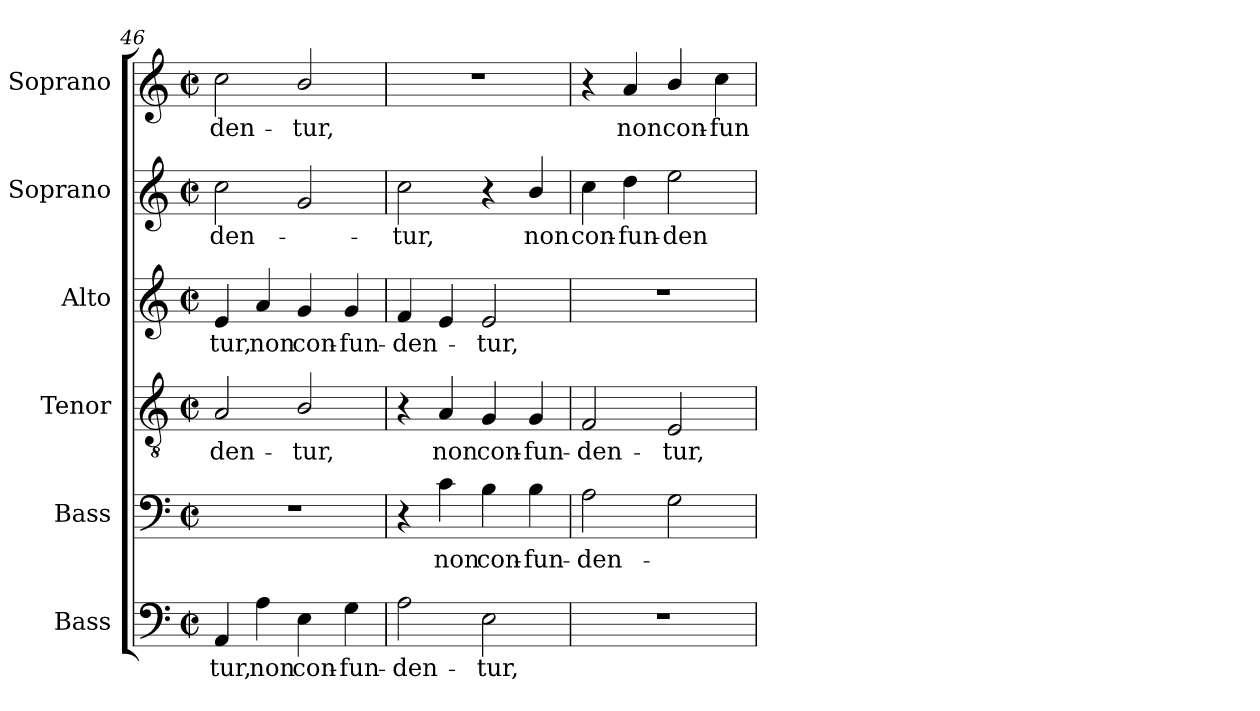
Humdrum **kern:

**kern	**text	**kern	**text	**kern	**text	**kern	**text	**kern	**text	**kern	**text
*part6	*part6	*part5	*part5	*part4	*part4	*part3	*part3	*part2	*part2	*part1	*part1
*staff6	*staff6	*staff5	*staff5	*staff4	*staff4	*staff3	*staff3	*staff2	*staff2	*staff1	*staff1
*I"Bass	*	*I"Bass	*	*I"Tenor	*	*I"Alto	*	*I"Soprano	*	*I"Soprano	*
*	*	*	*	*I'Tenor	*	*I'Alto	*	*	*	*	*
*clefF4	*	*clefF4	*	*clefGv2	*	*clefG2	*	*clefG2	*	*clefG2	*
*	*	*	*	*ITrd7c12	*	*	*	*	*	*	*
*k[]	*	*k[]	*	*k[]	*	*k[]	*	*k[]	*	*k[]	*
*C:	*	*C:	*	*C:	*	*C:	*	*C:	*	*C:	*
*M2/2	*	*M2/2	*	*M2/2	*	*M2/2	*	*M2/2	*	*M2/2	*
*met(c|)	*	*met(c|)	*	*met(c|)	*	*met(c|)	*	*met(c|)	*	*met(c|)	*
=46	=46	=46	=46	=46	=46	=46	=46	=46	=46	=46	=46
!	!LO:LY:b:color=#000000	!	!	!	!	!	!	!	!	!	!
!	!	!	!	!	!LO:LY:b:color=#000000	!	!	!	!	!	!
!	!	!	!	!	!	!	!LO:LY:b:color=#000000	!	!	!	!
!	!	!	!	!	!	!	!	!	!LO:LY:b:color=#000000	!	!
!	!	!	!	!	!	!	!	!	!	!	!LO:LY:b:color=#000000
4AAi/	-tur,	1r	.	2AAi/	-den-	4ei/	-tur,	2cci\	-den-	2cci\	-den-
!	!LO:LY:b:color=#000000	!	!	!	!	!	!	!	!	!	!
!	!	!	!	!	!	!	!LO:LY:b:color=#000000	!	!	!	!
4Ai\	non	.	.	.	.	4ai/	non	.	.	.	.
!	!LO:LY:b:color=#000000	!	!	!	!	!	!	!	!	!	!
!	!	!	!	!	!LO:LY:b:color=#000000	!	!	!	!	!	!
!	!	!	!	!	!	!	!LO:LY:b:color=#000000	!	!	!	!
!	!	!	!	!	!	!	!	!	!	!	!LO:LY:b:color=#000000
4Ei\	con-	.	.	2BBi/	-tur,	4gi/	con-	2gi/	.	2bi/	-tur,
!	!LO:LY:b:color=#000000	!	!	!	!	!	!	!	!	!	!
!	!	!	!	!	!	!	!LO:LY:b:color=#000000	!	!	!	!
4Gi\	-fun-	.	.	.	.	4gi/	-fun-	.	.	.	.
=47	=47	=47	=47	=47	=47	=47	=47	=47	=47	=47	=47
!	!LO:LY:b:color=#000000	!	!	!	!	!	!	!	!	!	!
!	!	!	!	!	!	!	!LO:LY:b:color=#000000	!	!	!	!
!	!	!	!	!	!	!	!	!	!LO:LY:b:color=#000000	!	!
2Ai\	-den-	4r	.	4r	.	4fi/	-den-	2cci\	-tur,	1r	.
!	!	!	!LO:LY:b:color=#000000	!	!	!	!	!	!	!	!
!	!	!	!	!	!LO:LY:b:color=#000000	!	!	!	!	!	!
.	.	4ci\	non	4AAi/	non	4ei/	.	.	.	.	.
!	!LO:LY:b:color=#000000	!	!	!	!	!	!	!	!	!	!
!	!	!	!LO:LY:b:color=#000000	!	!	!	!	!	!	!	!
!	!	!	!	!	!LO:LY:b:color=#000000	!	!	!	!	!	!
!	!	!	!	!	!	!	!LO:LY:b:color=#000000	!	!	!	!
2Ei\	-tur,	4Bi\	con-	4GGi/	con-	2ei/	-tur,	4r	.	.	.
!	!	!	!LO:LY:b:color=#000000	!	!	!	!	!	!	!	!
!	!	!	!	!	!LO:LY:b:color=#000000	!	!	!	!	!	!
!	!	!	!	!	!	!	!	!	!LO:LY:b:color=#000000	!	!
.	.	4Bi\	-fun-	4GGi/	-fun-	.	.	4bi/	non	.	.
!!LO:PB:g=z
=48	=48	=48	=48	=48	=48	=48	=48	=48	=48	=48	=48
!	!	!	!LO:LY:b:color=#000000	!	!	!	!	!	!	!	!
!	!	!	!	!	!LO:LY:b:color=#000000	!	!	!	!	!	!
!	!	!	!	!	!	!	!	!	!LO:LY:b:color=#000000	!	!
1r	.	2Ai\	-den-	2FFi/	-den-	1r	.	4cci\	con-	4r	.
!	!	!	!	!	!	!	!	!	!LO:LY:b:color=#000000	!	!
!	!	!	!	!	!	!	!	!	!	!	!LO:LY:b:color=#000000
.	.	.	.	.	.	.	.	4ddi\	-fun-	4ai/	non
!	!	!	!	!	!LO:LY:b:color=#000000	!	!	!	!	!	!
!	!	!	!	!	!	!	!	!	!LO:LY:b:color=#000000	!	!
!	!	!	!	!	!	!	!	!	!	!	!LO:LY:b:color=#000000
.	.	2Gi\	.	2EEi/	-tur,	.	.	2eei\	-den-	4bi/	con-
!	!	!	!	!	!	!	!	!	!	!	!LO:LY:b:color=#000000
.	.	.	.	.	.	.	.	.	.	4cci\	-fun-
=	=	=	=	=	=	=	=	=	=	=	=
*-	*-	*-	*-	*-	*-	*-	*-	*-	*-	*-	*-
